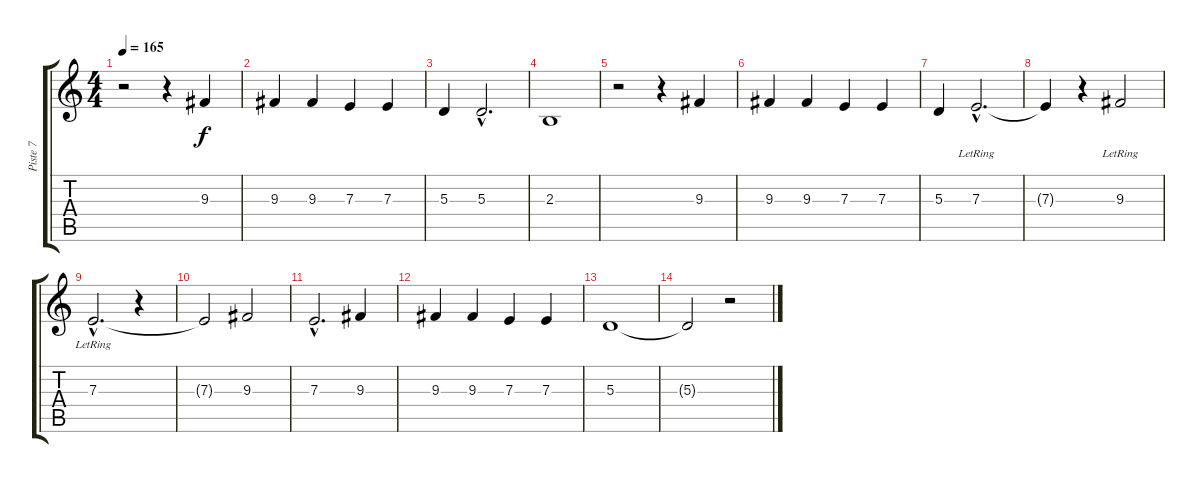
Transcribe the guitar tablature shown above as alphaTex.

\track ("Piste 7" "Piste 7") {instrument stringensemble1}
\staff {score tabs}
\tuning (E4 D4 A3 D3 A2 D2) {hide}
\ts (4 4)
\tempo 165
\clef g2
\ks c
r.2{dy f} r.4 9.3.4 |
9.3.4 9.3.4 7.3.4 7.3.4 |
5.3.4 5.3{hac}.2{d} |
2.3.1 |
r.2 r.4 9.3.4 |
9.3.4 9.3.4 7.3.4 7.3.4 |
5.3.4 7.3{hac lr}.2{d} |
7.3{t}.4 r.4 9.3{lr}.2 |
7.3{hac lr}.2{d} r.4 |
7.3{t}.2 9.3.2 |
7.3{hac}.2{d} 9.3.4 |
9.3.4 9.3.4 7.3.4 7.3.4 |
5.3.1 |
5.3{t}.2 r.2
